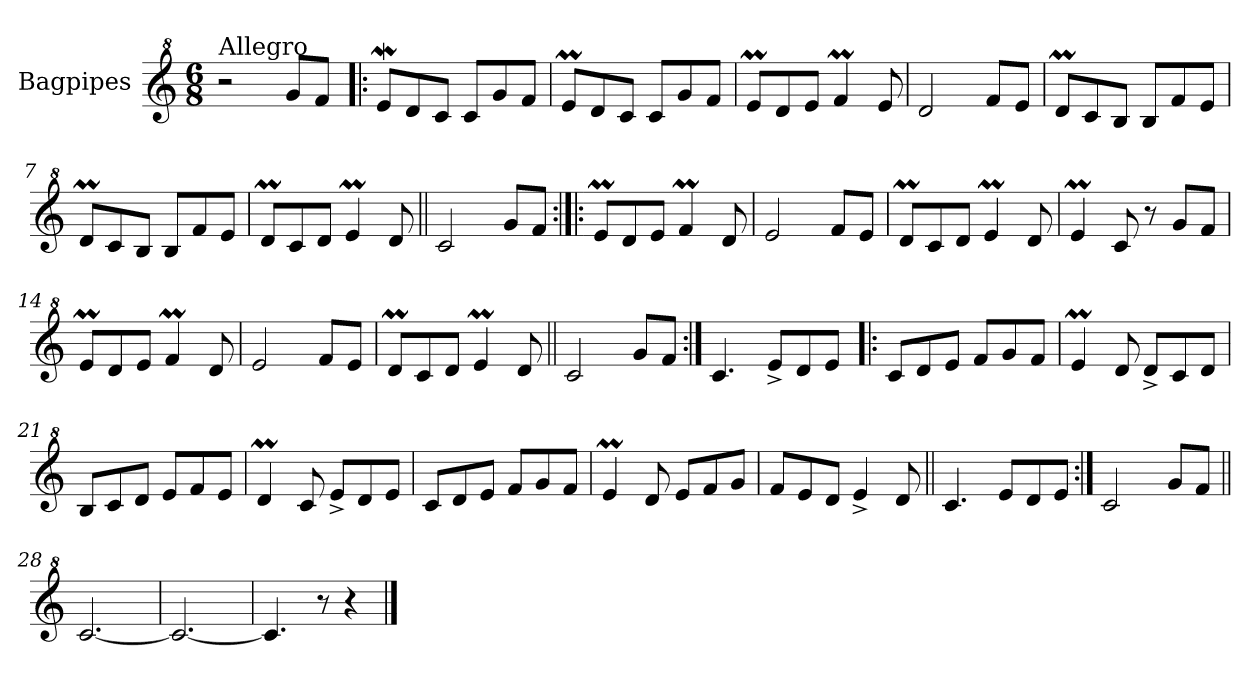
**kern
*part1
*staff1
*I"Bagpipes
*I'Bag
*clefG^2
*k[]
*C:
*M6/8
=1
!LO:TX:a:t=Allegro
2r
8gg/L
8ff/J
=2!|:
8eeW/L
8dd/
8cc/J
8cc/L
8gg/
8ff/J
=3
8eem/L
8dd/
8cc/J
8cc/L
8gg/
8ff/J
=4
8eem/L
8dd/
8ee/J
4ffM/
8ee/
=5
2dd/
8ff/L
8ee/J
=6
8ddM/L
8cc/
8b/J
8b/L
8ff/
8ee/J
=7
8ddM/L
8cc/
8b/J
8b/L
8ff/
8ee/J
!!LO:LB:g=z
=8
8ddM/L
8cc/
8dd/J
4eem/
8dd/
=9||
2cc/
8gg/L
8ff/J
=10:|!|:
8eem/L
8dd/
8ee/J
4ffM/
8dd/
=11
2ee/
8ff/L
8ee/J
=12
8ddM/L
8cc/
8dd/J
4eem/
8dd/
=13
4eem/
8cc/
8r
8gg/L
8ff/J
=14
8eem/L
8dd/
8ee/J
4ffM/
8dd/
=15
2ee/
8ff/L
8ee/J
!!LO:LB:g=z
=16
8ddM/L
8cc/
8dd/J
4eem/
8dd/
=17||
2cc/
8gg/L
8ff/J
=18:|!
4.cc/
8ee^/L
8dd/
8ee/J
=19!|:
8cc/L
8dd/
8ee/J
8ff/L
8gg/
8ff/J
=20
4eem/
8dd/
8dd^/L
8cc/
8dd/J
=21
8b/L
8cc/
8dd/J
8ee/L
8ff/
8ee/J
=22
4ddM/
8cc/
8ee^/L
8dd/
8ee/J
!!LO:LB:g=z
=23
8cc/L
8dd/
8ee/J
8ff/L
8gg/
8ff/J
=24
4eem/
8dd/
8ee/L
8ff/
8gg/J
=25
8ff/L
8ee/
8dd/J
4ee^/
8dd/
=26||
4.cc/
8ee/L
8dd/
8ee/J
=27:|!
2cc/
8gg/L
8ff/J
=28||
[2.cc/
=29
2.cc/_
=30
4.cc/]
8r
4r
==
*-
